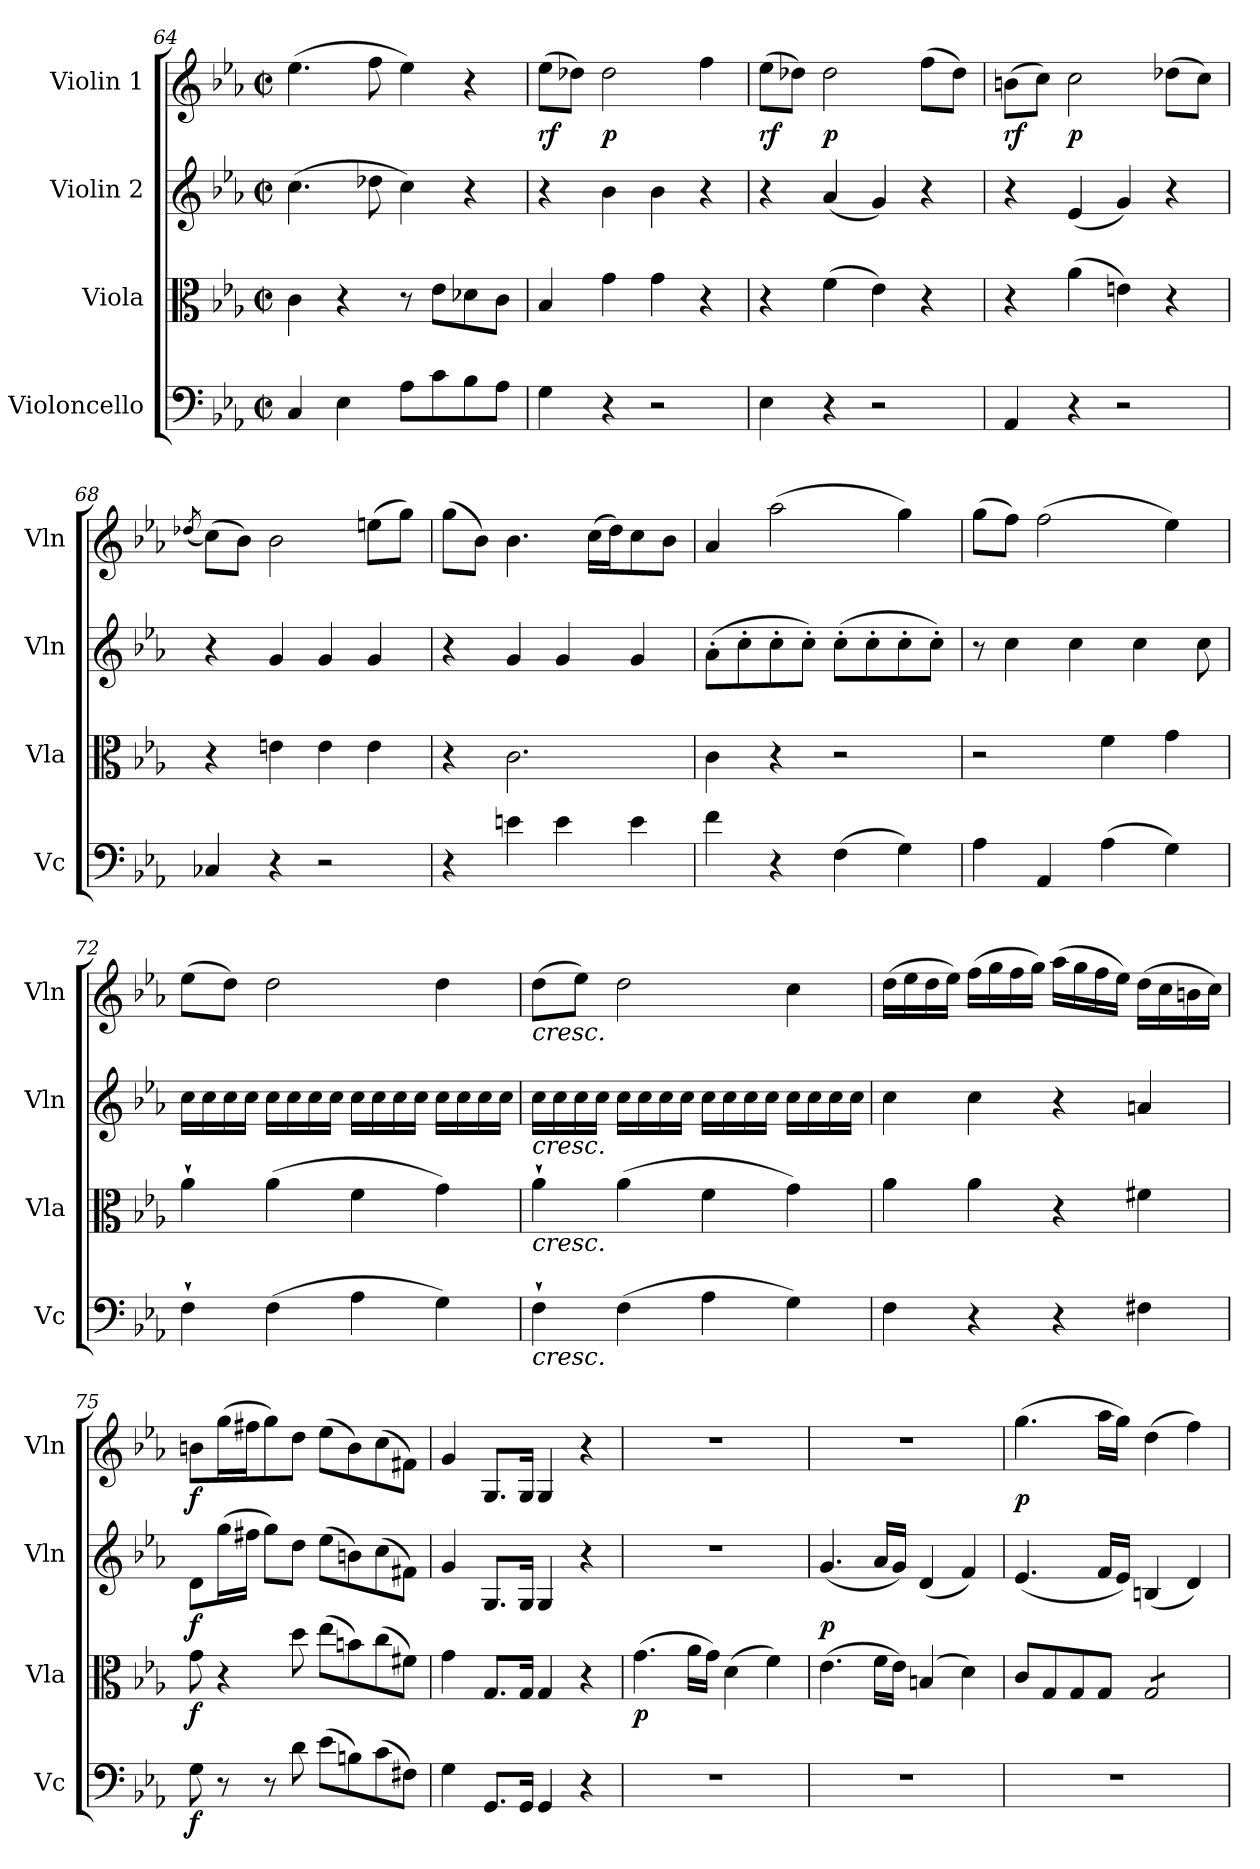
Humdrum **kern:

**kern	**dynam	**kern	**dynam	**kern	**dynam	**kern	**dynam
*part4	*part4	*part3	*part3	*part2	*part2	*part1	*part1
*staff4	*staff4	*staff3	*staff3	*staff2	*staff2	*staff1	*staff1
*I"Violoncello	*	*I"Viola	*	*I"Violin 2	*	*I"Violin 1	*
*I'Vc	*	*I'Vla	*	*I'Vln	*	*I'Vln	*
*clefF4	*	*clefC3	*	*clefG2	*	*clefG2	*
*k[b-e-a-]	*	*k[b-e-a-]	*	*k[b-e-a-]	*	*k[b-e-a-]	*
*M2/2	*	*M2/2	*	*M2/2	*	*M2/2	*
*met(c|)	*	*met(c|)	*	*met(c|)	*	*met(c|)	*
=64	=64	=64	=64	=64	=64	=64	=64
4C/	.	4c\	.	(>4.cc\	.	(>4.ee-\	.
4E-\	.	4r	.	.	.	.	.
.	.	.	.	8dd-X\	.	8ff\	.
8A-\L	.	8r	.	4cc\)	.	4ee-\)	.
8c\	.	8e-\L	.	.	.	.	.
8B-\	.	8d-X\	.	4r	.	4r	.
8A-\J	.	8c\J	.	.	.	.	.
=65	=65	=65	=65	=65	=65	=65	=65
!	!	!	!	!	!	!	!LO:DY:b
4G\	.	4B-/	.	4r	.	(>8ee-\L	rf
.	.	.	.	.	.	8dd-X\J)	.
!	!	!	!	!	!	!	!LO:DY:b
4r	.	4g\	.	4b-\	.	2dd-\	p
2r	.	4g\	.	4b-\	.	.	.
.	.	4r	.	4r	.	4ff\	.
=66	=66	=66	=66	=66	=66	=66	=66
!	!	!	!	!	!	!	!LO:DY:b
4E-\	.	4r	.	4r	.	(>8ee-\L	rf
.	.	.	.	.	.	8dd-X\J)	.
!	!	!	!	!	!	!	!LO:DY:b
4r	.	(>4f\	.	(<4a-/	.	2dd-\	p
2r	.	4e-\)	.	4g/)	.	.	.
.	.	4r	.	4r	.	(>8ff\L	.
.	.	.	.	.	.	8dd-\J)	.
=67	=67	=67	=67	=67	=67	=67	=67
!	!	!	!	!	!	!	!LO:DY:b
4AA-/	.	4r	.	4r	.	(>8bn\L	rf
.	.	.	.	.	.	8cc\J)	.
!	!	!	!	!	!	!	!LO:DY:b
4r	.	(>4a-\	.	(<4e-/	.	2cc\	p
2r	.	4en\)	.	4g/)	.	.	.
.	.	4r	.	4r	.	(>8dd-X\L	.
.	.	.	.	.	.	8cc\J)	.
=68	=68	=68	=68	=68	=68	=68	=68
.	.	.	.	.	.	(<8qdd-X/	.
4C-X/	.	4r	.	4r	.	(>8cc\L)	.
.	.	.	.	.	.	8b-\J)	.
4r	.	4en\	.	4g/	.	2b-\	.
2r	.	4e\	.	4g/	.	.	.
.	.	4e\	.	4g/	.	(>8een\L	.
.	.	.	.	.	.	8gg\J)	.
!!LO:LB:g=z
=69	=69	=69	=69	=69	=69	=69	=69
4r	.	4r	.	4r	.	(>8gg\L	.
.	.	.	.	.	.	8b-\J)	.
4en\	.	2.c\	.	4g/	.	4.b-\	.
4e\	.	.	.	4g/	.	.	.
.	.	.	.	.	.	(>16cc\LL	.
.	.	.	.	.	.	16dd\J)	.
4e\	.	.	.	4g/	.	8cc\	.
.	.	.	.	.	.	8b-\J	.
=70	=70	=70	=70	=70	=70	=70	=70
4f\	.	4c\	.	(>8a-'\L	.	4a-/	.
.	.	.	.	8cc'\	.	.	.
4r	.	4r	.	8cc'\	.	(>2aa-\	.
.	.	.	.	8cc'\J)	.	.	.
(>4F\	.	2r	.	(>8cc'\L	.	.	.
.	.	.	.	8cc'\	.	.	.
4G\)	.	.	.	8cc'\	.	4gg\)	.
.	.	.	.	8cc'\J)	.	.	.
=71	=71	=71	=71	=71	=71	=71	=71
4A-\	.	2r	.	8r	.	(>8gg\L	.
.	.	.	.	4cc\	.	8ff\J)	.
4AA-/	.	.	.	.	.	(>2ff\	.
.	.	.	.	4cc\	.	.	.
(>4A-\	.	4f\	.	.	.	.	.
.	.	.	.	4cc\	.	.	.
4G\)	.	4g\	.	.	.	4ee-\)	.
.	.	.	.	8cc\	.	.	.
=72	=72	=72	=72	=72	=72	=72	=72
4F`\	.	4a-`\	.	16cc\LL	.	(>8ee-\L	.
.	.	.	.	16cc\	.	.	.
.	.	.	.	16cc\	.	8dd\J)	.
.	.	.	.	16cc\JJ	.	.	.
(>4F\	.	(>4a-\	.	16cc\LL	.	2dd\	.
.	.	.	.	16cc\	.	.	.
.	.	.	.	16cc\	.	.	.
.	.	.	.	16cc\JJ	.	.	.
4A-\	.	4f\	.	16cc\LL	.	.	.
.	.	.	.	16cc\	.	.	.
.	.	.	.	16cc\	.	.	.
.	.	.	.	16cc\JJ	.	.	.
4G\)	.	4g\)	.	16cc\LL	.	4dd\	.
.	.	.	.	16cc\	.	.	.
.	.	.	.	16cc\	.	.	.
.	.	.	.	16cc\JJ	.	.	.
=73	=73	=73	=73	=73	=73	=73	=73
!	!	!	!	!	!	!LO:TX:b:i:t=cresc.	!
!	!	!	!	!LO:TX:b:i:t=cresc.	!	!	!
!	!	!LO:TX:b:i:t=cresc.	!	!	!	!	!
!LO:TX:b:i:t=cresc.	!	!	!	!	!	!	!
4F`\	.	4a-`\	.	16cc\LL	.	(>8dd\L	.
.	.	.	.	16cc\	.	.	.
.	.	.	.	16cc\	.	8ee-\J)	.
.	.	.	.	16cc\JJ	.	.	.
(>4F\	.	(>4a-\	.	16cc\LL	.	2dd\	.
.	.	.	.	16cc\	.	.	.
.	.	.	.	16cc\	.	.	.
.	.	.	.	16cc\JJ	.	.	.
4A-\	.	4f\	.	16cc\LL	.	.	.
.	.	.	.	16cc\	.	.	.
.	.	.	.	16cc\	.	.	.
.	.	.	.	16cc\JJ	.	.	.
4G\)	.	4g\)	.	16cc\LL	.	4cc\	.
.	.	.	.	16cc\	.	.	.
.	.	.	.	16cc\	.	.	.
.	.	.	.	16cc\JJ	.	.	.
!!LO:LB:g=z
=74	=74	=74	=74	=74	=74	=74	=74
4F\	.	4a-\	.	4cc\	.	(>16dd\LL	.
.	.	.	.	.	.	16ee-\	.
.	.	.	.	.	.	16dd\	.
.	.	.	.	.	.	16ee-\JJ)	.
4r	.	4a-\	.	4cc\	.	(>16ff\LL	.
.	.	.	.	.	.	16gg\	.
.	.	.	.	.	.	16ff\	.
.	.	.	.	.	.	16gg\JJ)	.
4r	.	4r	.	4r	.	(>16aa-\LL	.
.	.	.	.	.	.	16gg\	.
.	.	.	.	.	.	16ff\	.
.	.	.	.	.	.	16ee-\JJ)	.
4F#X\	.	4f#X\	.	4an/	.	(>16dd\LL	.
.	.	.	.	.	.	16cc\	.
.	.	.	.	.	.	16bn\	.
.	.	.	.	.	.	16cc\JJ)	.
=75	=75	=75	=75	=75	=75	=75	=75
!	!LO:DY:b	!	!LO:DY:b	!	!LO:DY:b	!	!LO:DY:b
8G\	f	8g\	f	8d\L	f	8bn\L	f
8r	.	4r	.	(>16gg\L	.	(>16gg\L	.
.	.	.	.	16ff#X\JJ	.	16ff#X\J	.
8r	.	.	.	8gg\L)	.	8gg\)	.
8d\	.	8dd\	.	8dd\J	.	8dd\J	.
(>8e-\L	.	(>8ee-\L	.	(>8ee-\L	.	(>8ee-\L	.
8Bn\)	.	8bn\)	.	8bn\)	.	8b\)	.
(>8c\	.	(>8cc\	.	(>8cc\	.	(>8cc\	.
8F#X\J)	.	8f#X\J)	.	8f#X\J)	.	8f#X\J)	.
=76	=76	=76	=76	=76	=76	=76	=76
4G\	.	4g\	.	4g/	.	4g/	.
8.GG/L	.	8.G/L	.	8.G/L	.	8.G/L	.
16GG/Jk	.	16G/Jk	.	16G/Jk	.	16G/Jk	.
4GG/	.	4G/	.	4G/	.	4G/	.
4r	.	4r	.	4r	.	4r	.
=77	=77	=77	=77	=77	=77	=77	=77
!	!	!	!LO:DY:b	!	!	!	!
1r	.	(>4.g\	p	1r	.	1r	.
.	.	16a-\LL	.	.	.	.	.
.	.	16g\JJ)	.	.	.	.	.
.	.	(>4d\	.	.	.	.	.
.	.	4f\)	.	.	.	.	.
=78	=78	=78	=78	=78	=78	=78	=78
!	!	!	!	!	!LO:DY:b	!	!
1r	.	(>4.e-\	.	(<4.g/	p	1r	.
.	.	16f\LL	.	16a-/LL	.	.	.
.	.	16e-\JJ)	.	16g/JJ)	.	.	.
.	.	(>4Bn/	.	(<4d/	.	.	.
.	.	4d\)	.	4f/)	.	.	.
=79	=79	=79	=79	=79	=79	=79	=79
!	!	!	!	!	!	!	!LO:DY:b
1r	.	8c/L	.	(<4.e-/	.	(>4.gg\	p
.	.	8G/	.	.	.	.	.
.	.	8G/	.	.	.	.	.
.	.	8G/J	.	16f/LL	.	16aa-\LL	.
.	.	.	.	16e-/JJ)	.	16gg\JJ)	.
*	*	*tremolo	*	*	*	*	*
.	.	8G/L	.	(<4Bn/	.	(>4dd\	.
.	.	8G/	.	.	.	.	.
.	.	8G/	.	4d/)	.	4ff\)	.
.	.	8G/J	.	.	.	.	.
*	*	*Xtremolo	*	*	*	*	*
=	=	=	=	=	=	=	=
*-	*-	*-	*-	*-	*-	*-	*-
